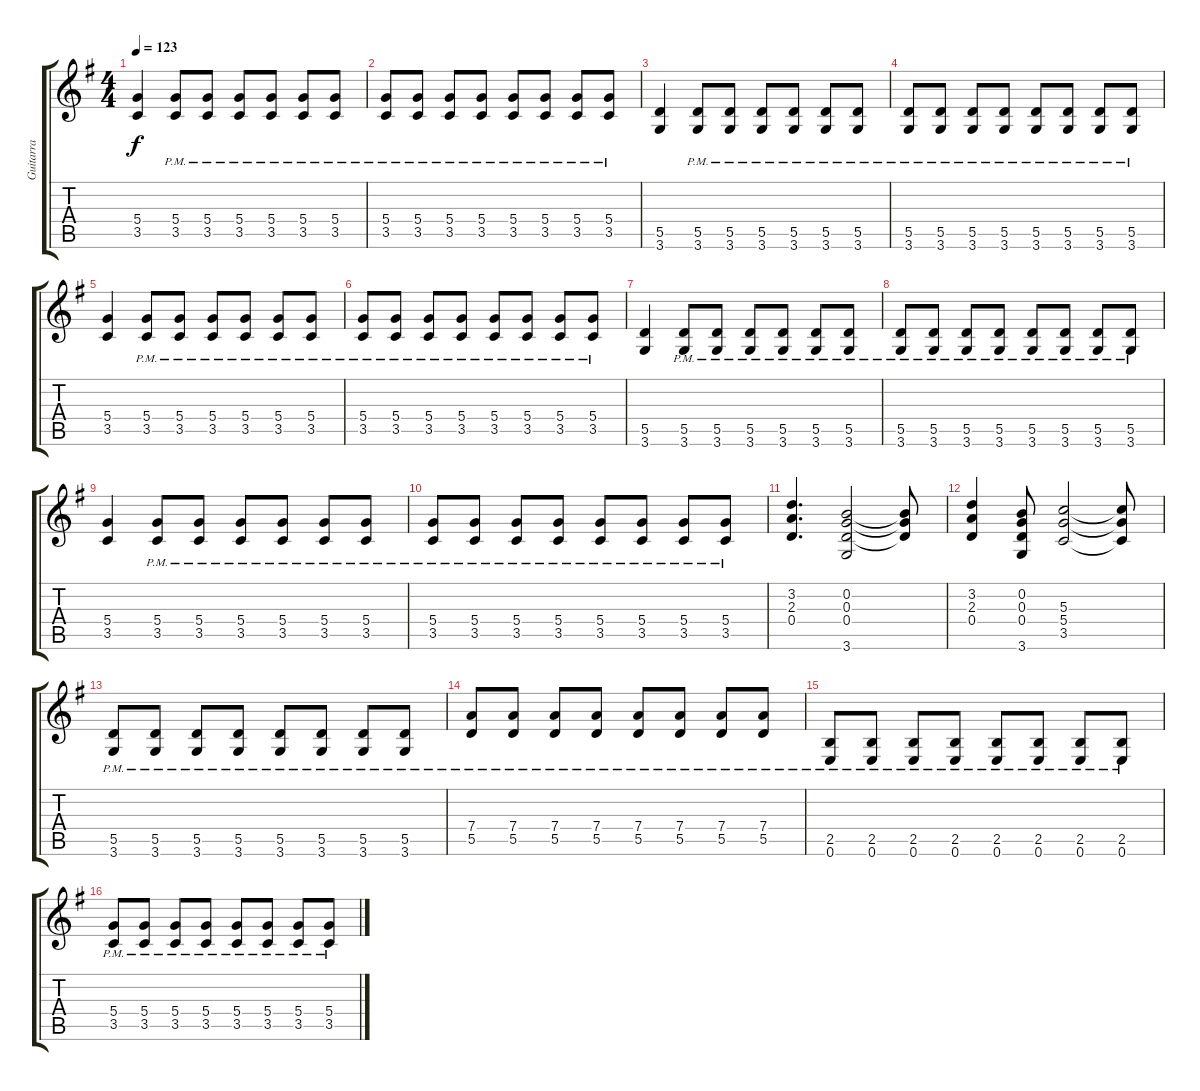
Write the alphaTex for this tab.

\track ("Guitarra" "Guitarra") {instrument distortionguitar}
\staff {score tabs}
\tuning (E4 B3 G3 D3 A2 E2) {hide}
\ts (4 4)
\tempo 123
\clef g2
\ks g
(5.4 3.5).4{dy f} (5.4{pm} 3.5{pm}).8 (5.4{pm} 3.5{pm}).8 (5.4{pm} 3.5{pm}).8 (5.4{pm} 3.5{pm}).8 (5.4{pm} 3.5{pm}).8 (5.4{pm} 3.5{pm}).8 |
(5.4{pm} 3.5{pm}).8 (5.4{pm} 3.5{pm}).8 (5.4{pm} 3.5{pm}).8 (5.4{pm} 3.5{pm}).8 (5.4{pm} 3.5{pm}).8 (5.4{pm} 3.5{pm}).8 (5.4{pm} 3.5{pm}).8 (5.4{pm} 3.5{pm}).8 |
(5.5 3.6).4 (5.5{pm} 3.6{pm}).8 (5.5{pm} 3.6{pm}).8 (5.5{pm} 3.6{pm}).8 (5.5{pm} 3.6{pm}).8 (5.5{pm} 3.6{pm}).8 (5.5{pm} 3.6{pm}).8 |
(5.5{pm} 3.6{pm}).8 (5.5{pm} 3.6{pm}).8 (5.5{pm} 3.6{pm}).8 (5.5{pm} 3.6{pm}).8 (5.5{pm} 3.6{pm}).8 (5.5{pm} 3.6{pm}).8 (5.5{pm} 3.6{pm}).8 (5.5{pm} 3.6{pm}).8 |
(5.4 3.5).4 (5.4{pm} 3.5{pm}).8 (5.4{pm} 3.5{pm}).8 (5.4{pm} 3.5{pm}).8 (5.4{pm} 3.5{pm}).8 (5.4{pm} 3.5{pm}).8 (5.4{pm} 3.5{pm}).8 |
(5.4{pm} 3.5{pm}).8 (5.4{pm} 3.5{pm}).8 (5.4{pm} 3.5{pm}).8 (5.4{pm} 3.5{pm}).8 (5.4{pm} 3.5{pm}).8 (5.4{pm} 3.5{pm}).8 (5.4{pm} 3.5{pm}).8 (5.4{pm} 3.5{pm}).8 |
(5.5 3.6).4 (5.5{pm} 3.6{pm}).8 (5.5{pm} 3.6{pm}).8 (5.5{pm} 3.6{pm}).8 (5.5{pm} 3.6{pm}).8 (5.5{pm} 3.6{pm}).8 (5.5{pm} 3.6{pm}).8 |
(5.5{pm} 3.6{pm}).8 (5.5{pm} 3.6{pm}).8 (5.5{pm} 3.6{pm}).8 (5.5{pm} 3.6{pm}).8 (5.5{pm} 3.6{pm}).8 (5.5{pm} 3.6{pm}).8 (5.5{pm} 3.6{pm}).8 (5.5{pm} 3.6{pm}).8 |
(5.4 3.5).4 (5.4{pm} 3.5{pm}).8 (5.4{pm} 3.5{pm}).8 (5.4{pm} 3.5{pm}).8 (5.4{pm} 3.5{pm}).8 (5.4{pm} 3.5{pm}).8 (5.4{pm} 3.5{pm}).8 |
(5.4{pm} 3.5{pm}).8 (5.4{pm} 3.5{pm}).8 (5.4{pm} 3.5{pm}).8 (5.4{pm} 3.5{pm}).8 (5.4{pm} 3.5{pm}).8 (5.4{pm} 3.5{pm}).8 (5.4{pm} 3.5{pm}).8 (5.4{pm} 3.5{pm}).8 |
(3.2 2.3 0.4).4{d} (0.2 0.3 0.4 3.6).2 (0.2{t} 0.3{t} 0.4{t}).8 |
(3.2 2.3 0.4).4 (0.2 0.3 0.4 3.6).8 (5.3 5.4 3.5).2 (5.3{t} 5.4{t} 3.5{t}).8 |
(5.5{pm} 3.6{pm}).8{volume 12} (5.5{pm} 3.6{pm}).8 (5.5{pm} 3.6{pm}).8 (5.5{pm} 3.6{pm}).8 (5.5{pm} 3.6{pm}).8 (5.5{pm} 3.6{pm}).8 (5.5{pm} 3.6{pm}).8 (5.5{pm} 3.6{pm}).8 |
(7.4{pm} 5.5{pm}).8 (7.4{pm} 5.5{pm}).8 (7.4{pm} 5.5{pm}).8 (7.4{pm} 5.5{pm}).8 (7.4{pm} 5.5{pm}).8 (7.4{pm} 5.5{pm}).8 (7.4{pm} 5.5{pm}).8 (7.4{pm} 5.5{pm}).8 |
(2.5{pm} 0.6{pm}).8 (2.5{pm} 0.6{pm}).8 (2.5{pm} 0.6{pm}).8 (2.5{pm} 0.6{pm}).8 (2.5{pm} 0.6{pm}).8 (2.5{pm} 0.6{pm}).8 (2.5{pm} 0.6{pm}).8 (2.5{pm} 0.6{pm}).8 |
(5.4{pm} 3.5{pm}).8 (5.4{pm} 3.5{pm}).8 (5.4{pm} 3.5{pm}).8 (5.4{pm} 3.5{pm}).8 (5.4{pm} 3.5{pm}).8 (5.4{pm} 3.5{pm}).8 (5.4{pm} 3.5{pm}).8 (5.4{pm} 3.5{pm}).8
